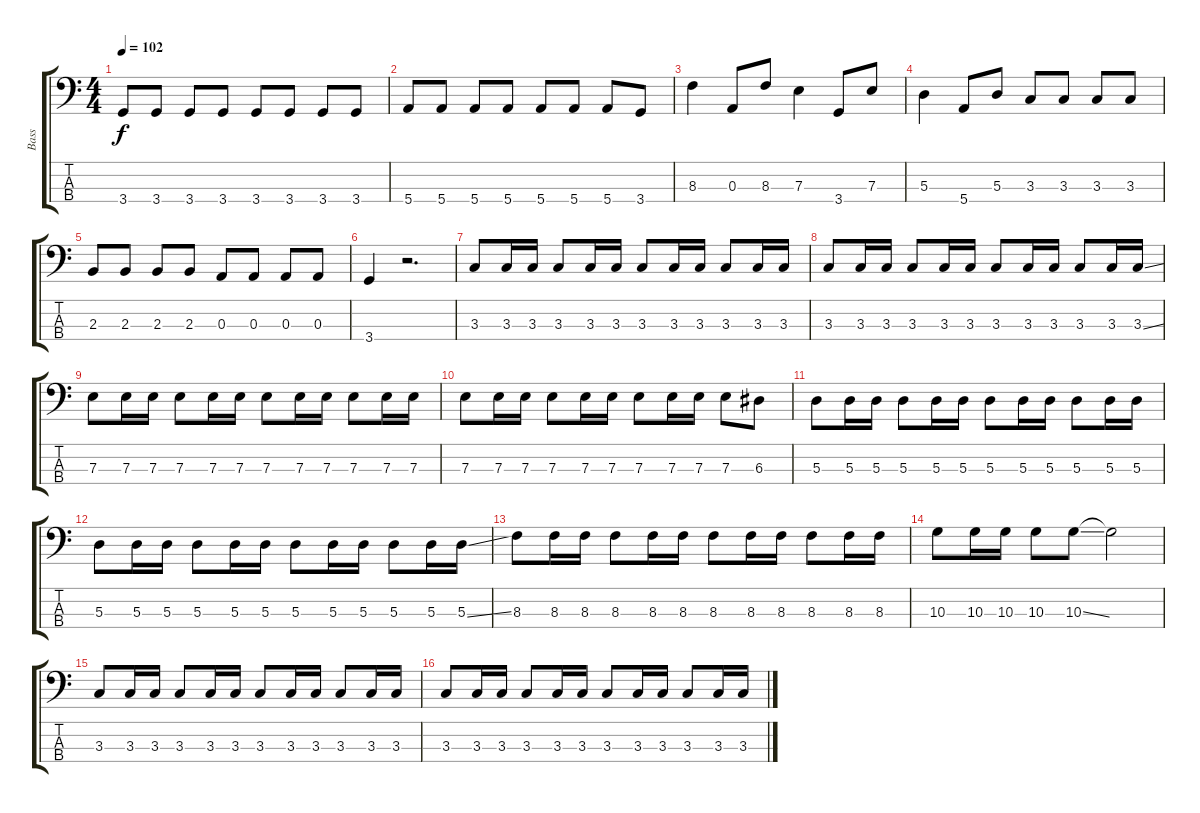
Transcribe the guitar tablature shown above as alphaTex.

\track ("Bass" "Bass") {instrument electricbasspick}
\staff {score tabs}
\tuning (G2 D2 A1 E1) {hide}
\ts (4 4)
\tempo 102
\clef f4
\ks c
3.4.8{dy f} 3.4.8 3.4.8 3.4.8 3.4.8 3.4.8 3.4.8 3.4.8 |
5.4.8 5.4.8 5.4.8 5.4.8 5.4.8 5.4.8 5.4.8 3.4.8 |
8.3.4 0.3.8 8.3.8 7.3.4 3.4.8 7.3.8 |
5.3.4 5.4.8 5.3.8 3.3.8 3.3.8 3.3.8 3.3.8 |
2.3.8 2.3.8 2.3.8 2.3.8 0.3.8 0.3.8 0.3.8 0.3.8 |
3.4.4 r.2{d} |
3.3.8 3.3.16 3.3.16 3.3.8 3.3.16 3.3.16 3.3.8 3.3.16 3.3.16 3.3.8 3.3.16 3.3.16 |
3.3.8 3.3.16 3.3.16 3.3.8 3.3.16 3.3.16 3.3.8 3.3.16 3.3.16 3.3.8 3.3.16 3.3{ss}.16 |
7.3.8 7.3.16 7.3.16 7.3.8 7.3.16 7.3.16 7.3.8 7.3.16 7.3.16 7.3.8 7.3.16 7.3.16 |
7.3.8 7.3.16 7.3.16 7.3.8 7.3.16 7.3.16 7.3.8 7.3.16 7.3.16 7.3.8 6.3.8 |
5.3.8 5.3.16 5.3.16 5.3.8 5.3.16 5.3.16 5.3.8 5.3.16 5.3.16 5.3.8 5.3.16 5.3.16 |
5.3.8 5.3.16 5.3.16 5.3.8 5.3.16 5.3.16 5.3.8 5.3.16 5.3.16 5.3.8 5.3.16 5.3{ss}.16 |
8.3.8 8.3.16 8.3.16 8.3.8 8.3.16 8.3.16 8.3.8 8.3.16 8.3.16 8.3.8 8.3.16 8.3.16 |
10.3.8 10.3.16 10.3.16 10.3.8 10.3{ss}.8 10.3{t}.2 |
3.3.8 3.3.16 3.3.16 3.3.8 3.3.16 3.3.16 3.3.8 3.3.16 3.3.16 3.3.8 3.3.16 3.3.16 |
3.3.8 3.3.16 3.3.16 3.3.8 3.3.16 3.3.16 3.3.8 3.3.16 3.3.16 3.3.8 3.3.16 3.3{ss}.16
